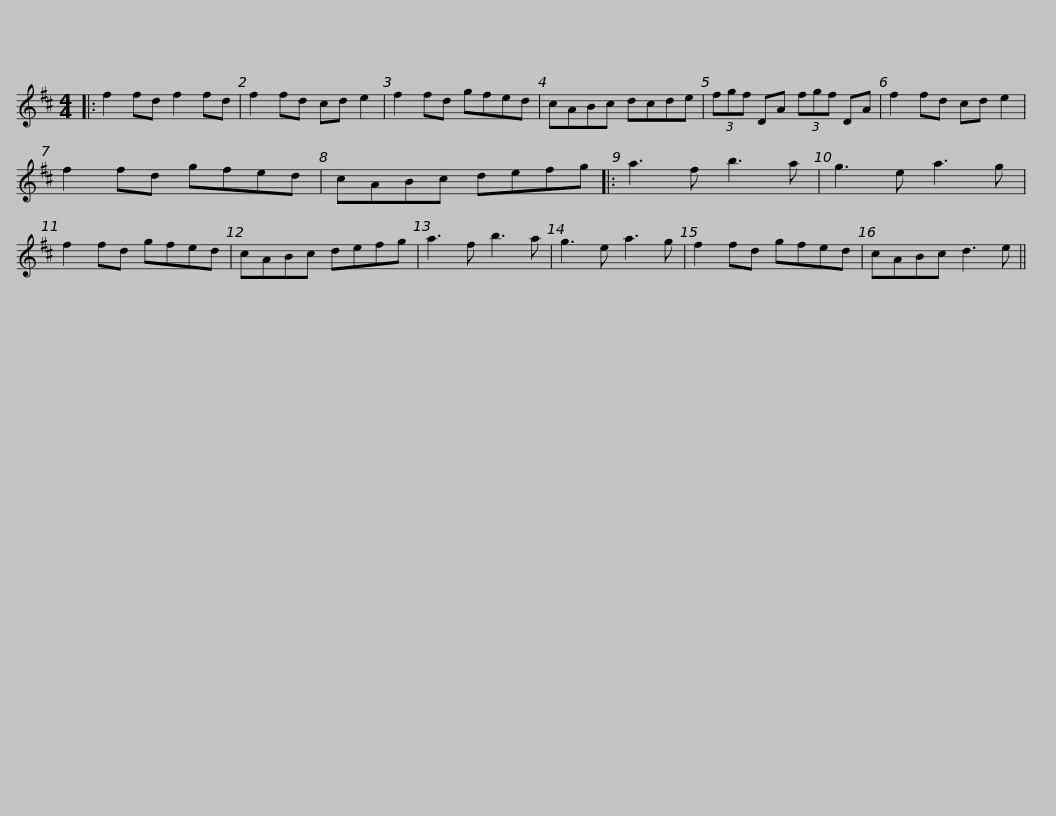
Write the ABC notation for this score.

X:1
L:1/8
M:4/4
I:linebreak $
K:D
V:1 treble
V:1
|: f2 fd f2 fd | f2 fd cd e2 | f2 fd gfed | cABc dcde | (3fgf DA (3fgf DA | %5
 f2 fd cd e2 |$ f2 fd gfed | cABc defg |: a3 f b3 a | g3 e a3 g | %10
 f2 fd gfed | cABc defg |$ a3 f b3 a | g3 e a3 g | f2 fd gfed | %15
 cABc d3 e || %16
